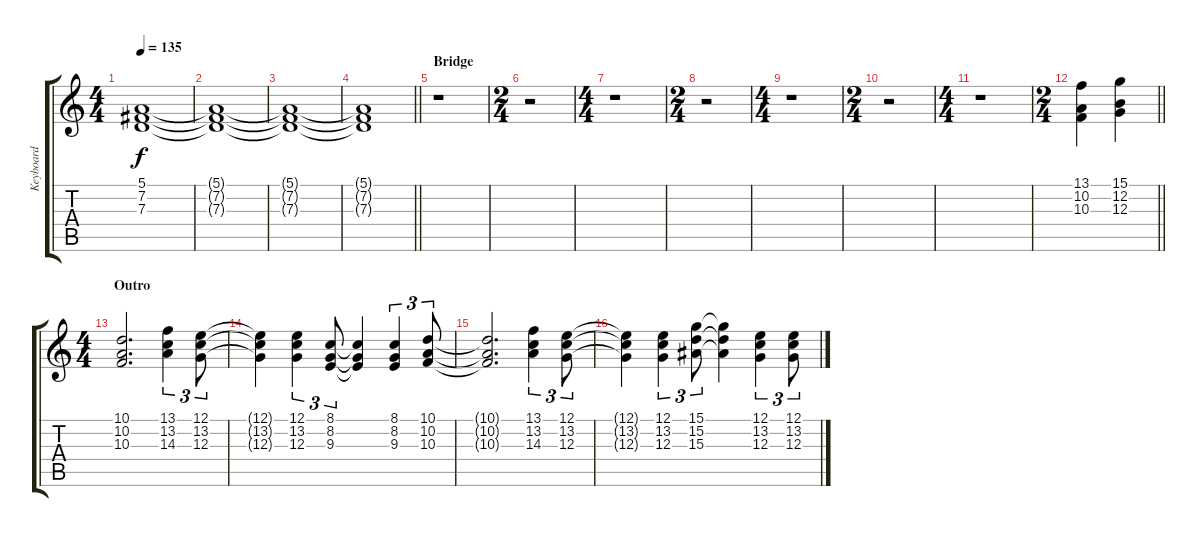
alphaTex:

\track ("Keyboard" "Keyboard") {instrument stringensemble1}
\staff {score tabs}
\tuning (E4 B3 G3 D3 A2 E2) {hide}
\ts (4 4)
\tempo 135
\clef g2
\ks c
(5.1 7.2 7.3).1{dy f volume 0} |
(5.1{t} 7.2{t} 7.3{t}).1 |
(5.1{t} 7.2{t} 7.3{t}).1 |
\barLineRight lightlight
(5.1{t} 7.2{t} 7.3{t}).1 |
\section ("" "Bridge")
r.1 |
\ts (2 4)
r.2 |
\ts (4 4)
r.1 |
\ts (2 4)
r.2 |
\ts (4 4)
r.1 |
\ts (2 4)
r.2 |
\ts (4 4)
r.1 |
\ts (2 4)
\barLineRight lightlight
(13.1 10.2 10.3).4{volume 13} (15.1 12.2 12.3).4 |
\ts (4 4)
\section ("" "Outro")
(10.1 10.2 10.3).2{d} (13.1 13.2 14.3).4{tu (3 2)} (12.1 13.2 12.3).8{tu (3 2)} |
(12.1{t} 13.2{t} 12.3{t}).4 (12.1 13.2 12.3).4{tu (3 2)} (8.1 8.2 9.3).8{tu (3 2)} (8.1{t} 8.2{t} 9.3{t}).4 (8.1 8.2 9.3).4{tu (3 2)} (10.1 10.2 10.3).8{tu (3 2)} |
(10.1{t} 10.2{t} 10.3{t}).2{d} (13.1 13.2 14.3).4{tu (3 2)} (12.1 13.2 12.3).8{tu (3 2)} |
(12.1{t} 13.2{t} 12.3{t}).4 (12.1 13.2 12.3).4{tu (3 2)} (15.1 15.2 15.3).8{tu (3 2)} (15.1{t} 15.2{t} 15.3{t}).4 (12.1 13.2 12.3).4{tu (3 2)} (12.1 13.2 12.3).8{tu (3 2)}
